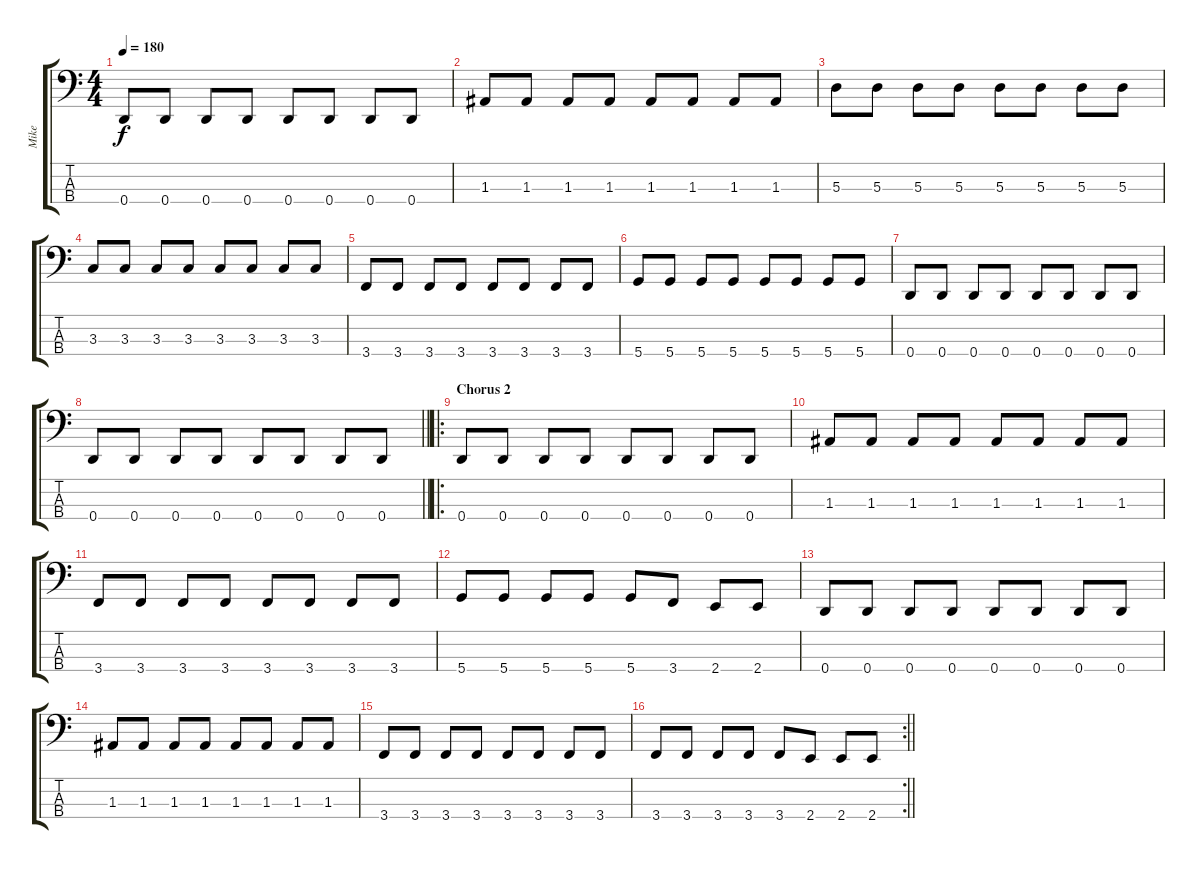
\track ("Mike" "Mike") {instrument electricbasspick}
\staff {score tabs}
\tuning (G2 D2 A1 D1) {hide}
\ts (4 4)
\tempo 180
\clef f4
\ks c
0.4.8{dy f} 0.4.8 0.4.8 0.4.8 0.4.8 0.4.8 0.4.8 0.4.8 |
1.3.8 1.3.8 1.3.8 1.3.8 1.3.8 1.3.8 1.3.8 1.3.8 |
5.3.8 5.3.8 5.3.8 5.3.8 5.3.8 5.3.8 5.3.8 5.3.8 |
3.3.8 3.3.8 3.3.8 3.3.8 3.3.8 3.3.8 3.3.8 3.3.8 |
3.4.8 3.4.8 3.4.8 3.4.8 3.4.8 3.4.8 3.4.8 3.4.8 |
5.4.8 5.4.8 5.4.8 5.4.8 5.4.8 5.4.8 5.4.8 5.4.8 |
0.4.8 0.4.8 0.4.8 0.4.8 0.4.8 0.4.8 0.4.8 0.4.8 |
\barLineRight lightlight
0.4.8 0.4.8 0.4.8 0.4.8 0.4.8 0.4.8 0.4.8 0.4.8 |
\ro
\section ("" "Chorus 2")
0.4.8 0.4.8 0.4.8 0.4.8 0.4.8 0.4.8 0.4.8 0.4.8 |
1.3.8 1.3.8 1.3.8 1.3.8 1.3.8 1.3.8 1.3.8 1.3.8 |
3.4.8 3.4.8 3.4.8 3.4.8 3.4.8 3.4.8 3.4.8 3.4.8 |
5.4.8 5.4.8 5.4.8 5.4.8 5.4.8 3.4.8 2.4.8 2.4.8 |
0.4.8 0.4.8 0.4.8 0.4.8 0.4.8 0.4.8 0.4.8 0.4.8 |
1.3.8 1.3.8 1.3.8 1.3.8 1.3.8 1.3.8 1.3.8 1.3.8 |
3.4.8 3.4.8 3.4.8 3.4.8 3.4.8 3.4.8 3.4.8 3.4.8 |
\rc 2
\barLineRight lightlight
3.4.8 3.4.8 3.4.8 3.4.8 3.4.8 2.4.8 2.4.8 2.4.8
